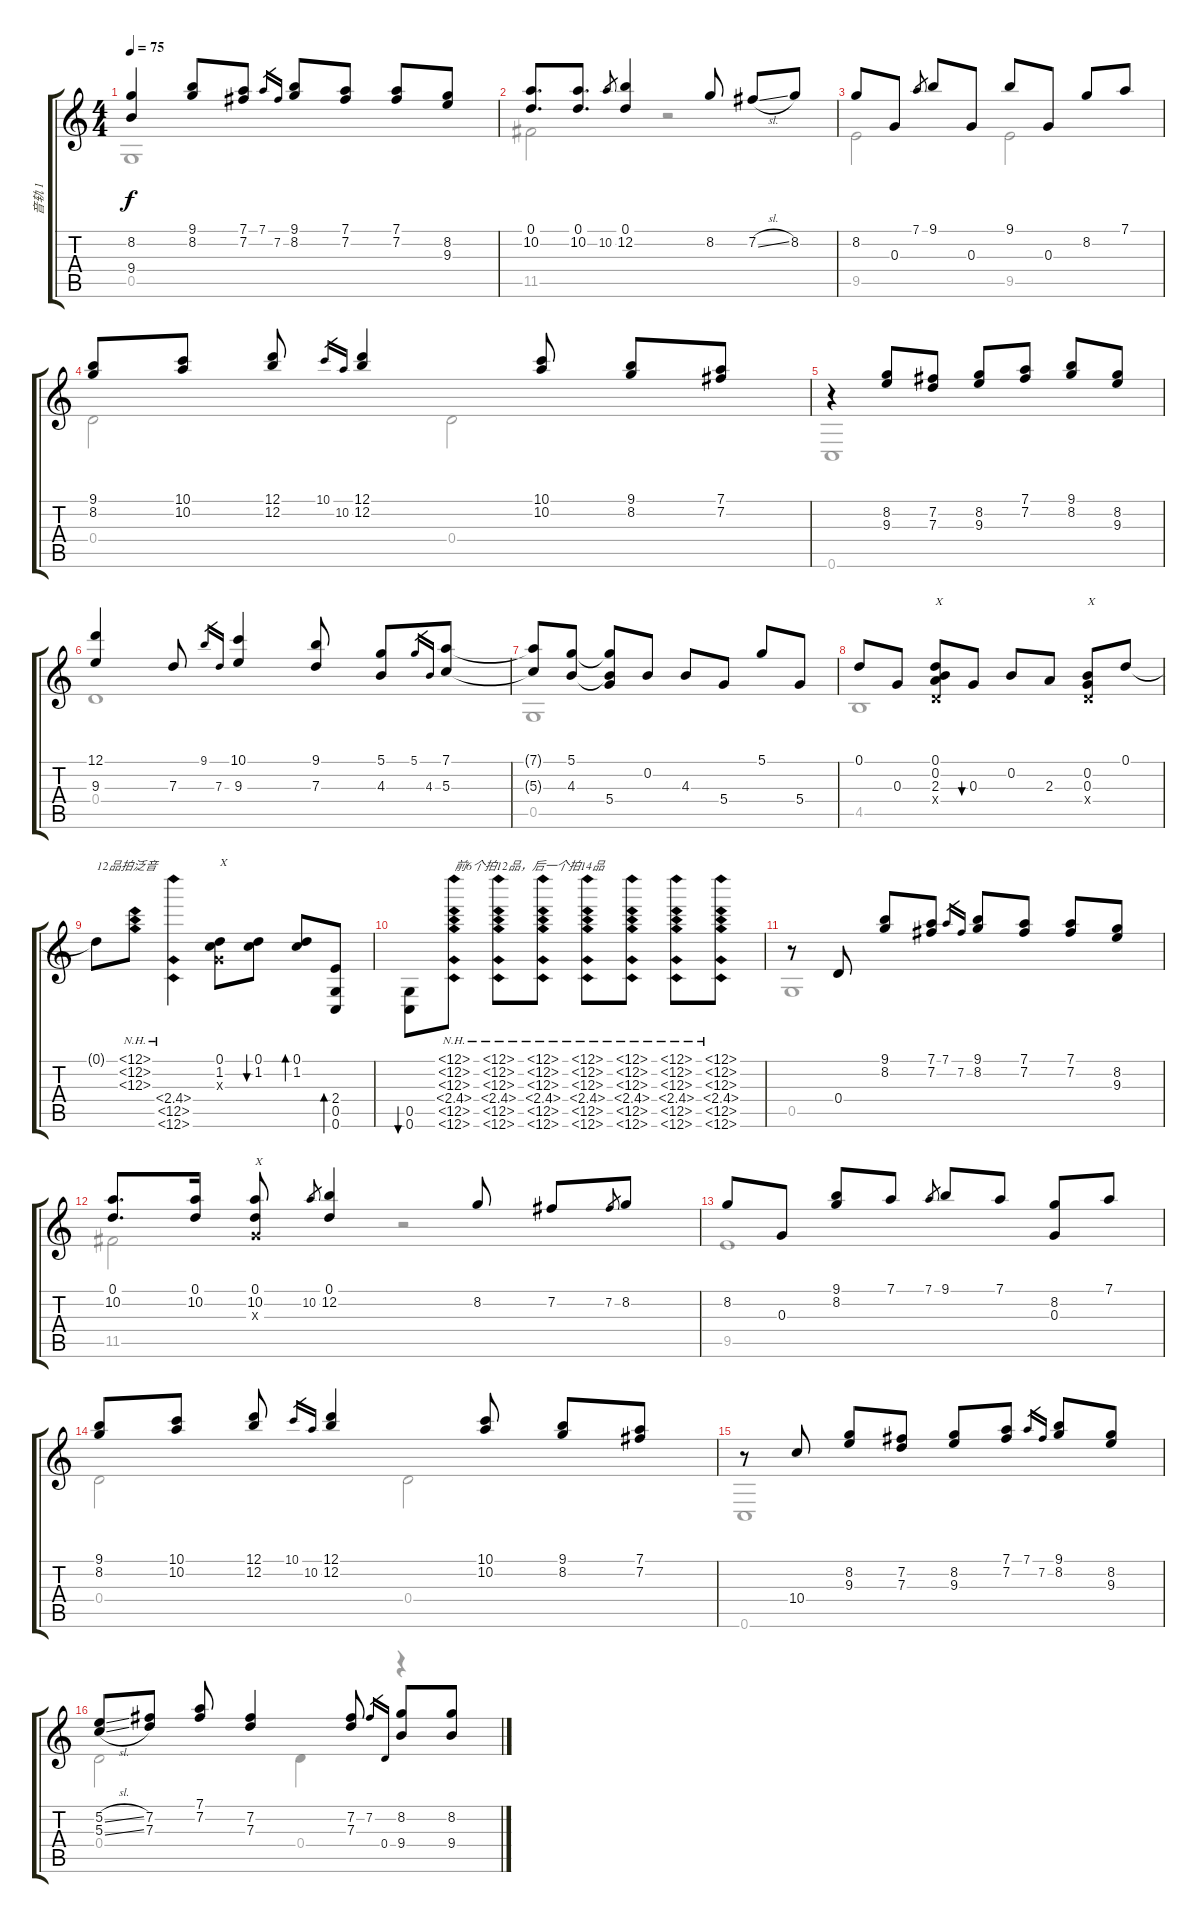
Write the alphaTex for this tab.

\track ("音轨 1" "音轨 1") {instrument acousticguitarsteel}
\staff {score tabs}
\tuning (D4 B3 G3 D3 G2 C2) {hide}
\voice
\ts (4 4)
\tempo 75
\clef g2
\ks c
(8.2{t} 9.4{t}).4{dy f} (9.1 8.2).8 (7.1 7.2).8 7.1.16{gr} 7.2.16{gr} (9.1 8.2).8 (7.1 7.2).8 (7.1 7.2).8 (8.2 9.3).8 |
(0.1 10.2).8{d} (0.1 10.2).8{d} 10.2.8{gr} (0.1 12.2).4 8.2.8 7.2{sl}.8 8.2.8 |
8.2.8 0.3.8 7.1.8{gr} 9.1.8 0.3.8 9.1.8 0.3.8 8.2.8 7.1.8 |
(9.1 8.2).8 (10.1 10.2).8 (12.1 12.2).8 10.1.16{gr} 10.2.16{gr} (12.1 12.2).4 (10.1 10.2).8 (9.1 8.2).8 (7.1 7.2).8 |
r.4 (8.2 9.3).8 (7.2 7.3).8 (8.2 9.3).8 (7.1 7.2).8 (9.1 8.2).8 (8.2 9.3).8 |
(12.1 9.3).4 7.3.8 9.1.16{gr} 7.3.16{gr} (10.1 9.3).4 (9.1 7.3).8 (5.1 4.3).8 5.1.16{gr} 4.3.16{gr} (7.1 5.3).8 |
(7.1{t} 5.3{t}).8 (5.1 4.3).8 (5.1{t} 4.3{t} 5.4).8 0.2.8 4.3.8 5.4.8 5.1.8 5.4.8 |
0.1.8 0.3.8 (0.1 0.2 2.3 0.4{x}).8{txt "X"} 0.3.8{bu 60} 0.2.8 2.3.8 (0.2 0.3 0.4{x}).8{txt "X"} 0.1.8 |
0.1{t}.8{txt "12品拍泛音"} (0.1{nh} 1.2{nh} 0.3{nh}).8 (2.4{nh} 0.5{nh} 0.6{nh}).4 (0.1 1.2 0.3{x}).8{txt "X"} (0.1 1.2).8{bu 120} (0.1 1.2).8{bd 120} (2.4 0.5 0.6).8{bd 120} |
(0.5 0.6).8{bu 120} (0.1{nh} 1.2{nh} 0.3{nh} 2.4{nh} 0.5{nh} 0.6{nh}).8{txt "前6个拍12品，后一个拍14品"} (0.1{nh} 1.2{nh} 0.3{nh} 2.4{nh} 0.5{nh} 0.6{nh}).8 (0.1{nh} 1.2{nh} 0.3{nh} 2.4{nh} 0.5{nh} 0.6{nh}).8 (0.1{nh} 1.2{nh} 0.3{nh} 2.4{nh} 0.5{nh} 0.6{nh}).8 (0.1{nh} 1.2{nh} 0.3{nh} 2.4{nh} 0.5{nh} 0.6{nh}).8 (0.1{nh} 1.2{nh} 0.3{nh} 2.4{nh} 0.5{nh} 0.6{nh}).8 (0.1{nh} 1.2{nh} 0.3{nh} 2.4{nh} 0.5{nh} 0.6{nh}).8 |
r.8 0.4.8 (9.1 8.2).8 (7.1 7.2).8 7.1.16{gr} 7.2.16{gr} (9.1 8.2).8 (7.1 7.2).8 (7.1 7.2).8 (8.2 9.3).8 |
(0.1 10.2).8{d} (0.1 10.2).16 (0.1 10.2 0.3{x}).8{txt "X"} 10.2.8{gr} (0.1 12.2).4 8.2.8 7.2.8 7.2.8{gr} 8.2.8 |
8.2.8 0.3.8 (9.1 8.2).8 7.1.8 7.1.8{gr} 9.1.8 7.1.8 (8.2 0.3).8 7.1.8 |
(9.1 8.2).8 (10.1 10.2).8 (12.1 12.2).8 10.1.16{gr} 10.2.16{gr} (12.1 12.2).4 (10.1 10.2).8 (9.1 8.2).8 (7.1 7.2).8 |
r.8 10.4.8 (8.2 9.3).8 (7.2 7.3).8 (8.2 9.3).8 (7.1 7.2).8 7.1.16{gr} 7.2.16{gr} (9.1 8.2).8 (8.2 9.3).8 |
(5.2{sl} 5.3{sl}).8 (7.2 7.3).8 (7.1 7.2).8 (7.2 7.3).4 (7.2 7.3).8 7.2.16{gr} 0.4.16{gr} (8.2 9.4).8 (8.2 9.4).8
\voice
\clef g2
\ottava regular
\simile none
\ks c
0.5.1{dy f} |
11.5.2 r.2 |
9.5.2 9.5.2 |
0.4.2 0.4.2 |
0.6.1 |
0.4.1 |
0.5.1 |
4.5.1 |
|
|
0.5.1 |
11.5.2 r.2 |
9.5.1 |
0.4.2 0.4.2 |
0.6.1 |
0.4.2 0.4.4 r.4
